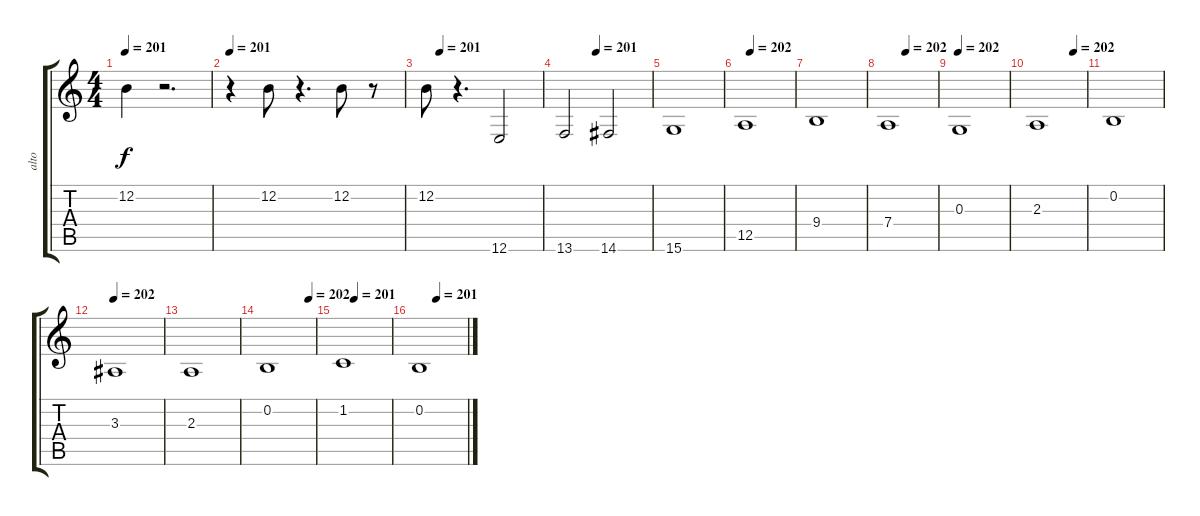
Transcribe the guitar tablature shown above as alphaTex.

\track ("alto" "alto") {instrument stringensemble1}
\staff {score tabs}
\tuning (E4 B3 G3 D3 A2 E2) {hide}
\ts (4 4)
\tempo 201
\clef g2
\ks c
12.2.4{dy f} r.2{d} |
\tempo 201
r.4 12.2.8 r.4{d} 12.2.8 r.8 |
\tempo (201 0.125)
12.2.8 r.4{d} 12.6.2 |
\tempo (201 0.375)
13.6.2 14.6.2 |
15.6.1 |
\tempo (202 0.125)
12.5.1 |
9.4.1 |
\tempo (202 0.375)
7.4.1 |
\tempo 202
0.3.1 |
\tempo (202 0.75)
2.3.1 |
0.2.1 |
\tempo 202
3.3.1 |
2.3.1 |
\tempo (202 0.875)
0.2.1 |
\tempo (201 0.25)
1.2.1 |
\tempo (201 0.375)
0.2.1
